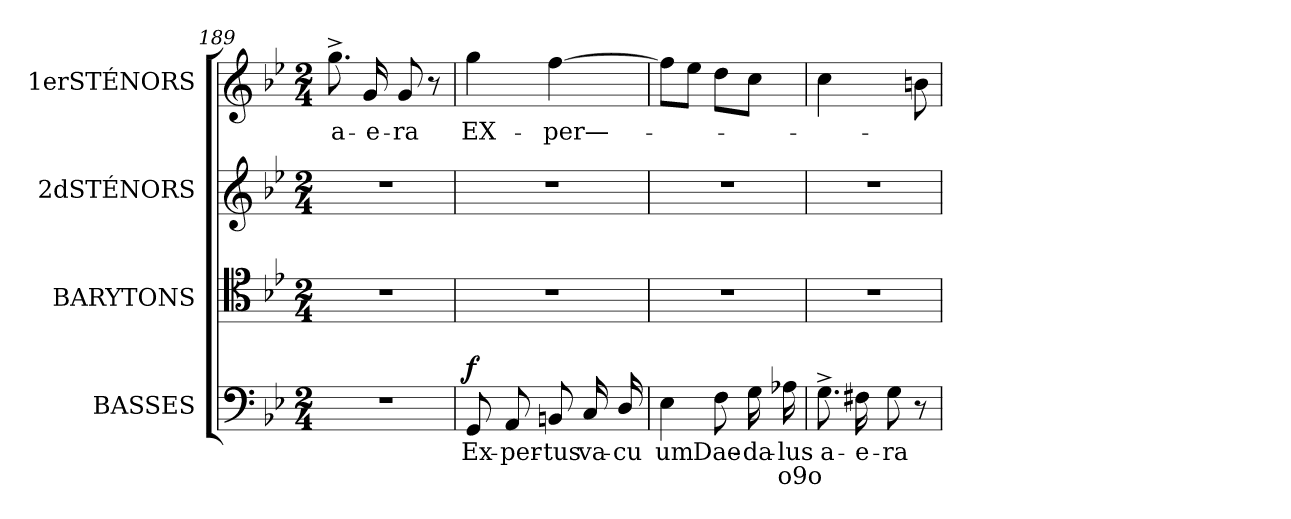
**kern	**text	**text	**dynam	**kern	**kern	**kern	**text
*part4	*part4	*part4	*part4	*part3	*part2	*part1	*part1
*staff4	*staff4	*staff4	*staff4	*staff3	*staff2	*staff1	*staff1
*I"BASSES	*	*	*	*I"BARYTONS	*I"2dSTÉNORS	*I"1erSTÉNORS	*
*clefF4	*	*	*	*clefC4	*clefG2	*clefG2	*
*k[b-e-]	*	*	*	*k[b-e-]	*k[b-e-]	*k[b-e-]	*
*M2/4	*	*	*	*M2/4	*M2/4	*M2/4	*
=189	=189	=189	=189	=189	=189	=189	=189
2r	.	.	.	2r	2r	8.gg^>i\	a-
.	.	.	.	.	.	16gi/	e-
.	.	.	.	.	.	8gi/	ra
.	.	.	.	.	.	8r	.
=190	=190	=190	=190	=190	=190	=190	=190
!	!	!	!LO:DY:a	!	!	!	!
8GGi/	Ex-	.	f	2r	2r	4ggi\	EX-
8AAi/	per-	.	.	.	.	.	.
8BBni/	tus	.	.	.	.	[4ffi\	per—-
16Ci/	va-	.	.	.	.	.	.
16Di/	cu	.	.	.	.	.	.
!!LO:PB:g=z
=191	=191	=191	=191	=191	=191	=191	=191
4E-i\	um	.	.	2r	2r	8ffi\L]	.
.	.	.	.	.	.	8ee-i\J	.
8Fi\	Dae-	.	.	.	.	8ddi\L	.
16Gi\	da-	.	.	.	.	8cci\J	.
16A-Xi\	lus	o9o	.	.	.	.	.
=192	=192	=192	=192	=192	=192	=192	=192
8.G^>i\	a-	.	.	2r	2r	4cci\	.
16F#Xi\	e-	.	.	.	.	.	.
8Gi\	ra	.	.	.	.	8ryy	.
8r	.	.	.	.	.	8bni\	.
=	=	=	=	=	=	=	=
*-	*-	*-	*-	*-	*-	*-	*-
